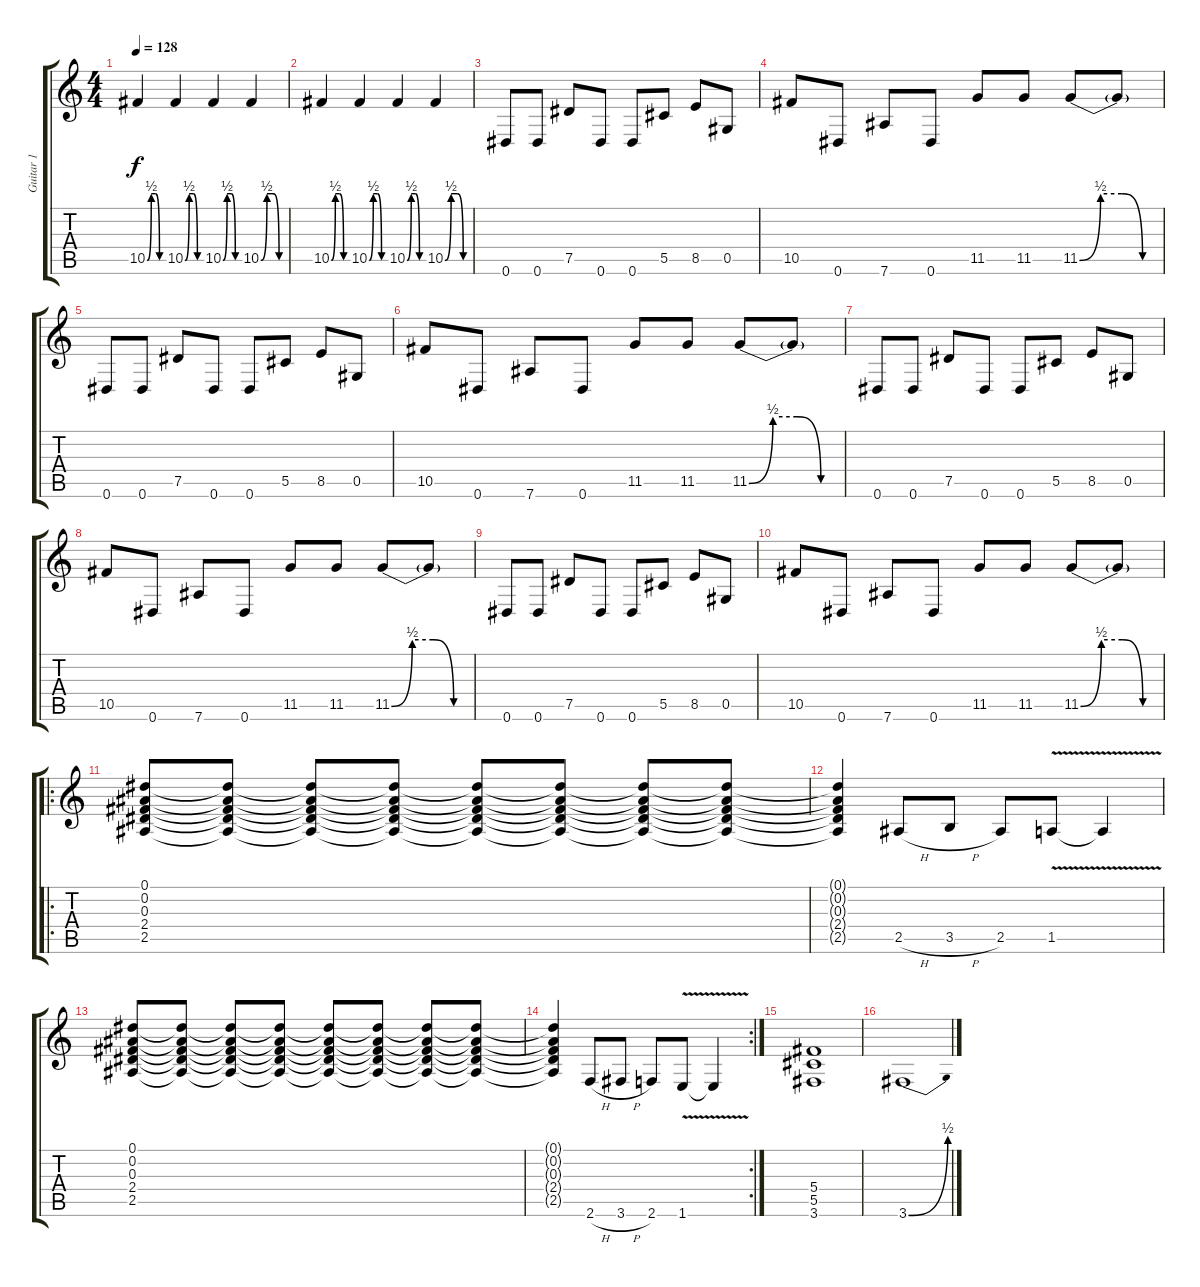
\track ("Guitar 1" "Guitar 1") {instrument distortionguitar}
\staff {score tabs}
\tuning (Eb4 Bb3 Gb3 Db3 Ab2 Eb2) {hide}
\ts (4 4)
\tempo 128
\clef g2
\ks c
10.5{be (custom 0 0 15 2 30 2 45 0 60 0)}.4{dy f} 10.5{be (custom 0 0 15 2 30 2 45 0 60 0)}.4 10.5{be (custom 0 0 15 2 30 2 45 0 60 0)}.4 10.5{be (custom 0 0 15 2 30 2 45 0 60 0)}.4 |
10.5{be (custom 0 0 15 2 30 2 45 0 60 0)}.4 10.5{be (custom 0 0 15 2 30 2 45 0 60 0)}.4 10.5{be (custom 0 0 15 2 30 2 45 0 60 0)}.4 10.5{be (custom 0 0 15 2 30 2 45 0 60 0)}.4 |
0.6.8 0.6.8 7.5.8 0.6.8 0.6.8 5.5.8 8.5.8 0.5.8 |
10.5.8 0.6.8 7.6.8 0.6.8 11.5.8 11.5.8 11.5{be (custom 0 0 15 2 30 2 45 0 60 0)}.8 11.5{t}.8 |
0.6.8 0.6.8 7.5.8 0.6.8 0.6.8 5.5.8 8.5.8 0.5.8 |
10.5.8 0.6.8 7.6.8 0.6.8 11.5.8 11.5.8 11.5{be (custom 0 0 15 2 30 2 45 0 60 0)}.8 11.5{t}.8 |
0.6.8 0.6.8 7.5.8 0.6.8 0.6.8 5.5.8 8.5.8 0.5.8 |
10.5.8 0.6.8 7.6.8 0.6.8 11.5.8 11.5.8 11.5{be (custom 0 0 15 2 30 2 45 0 60 0)}.8 11.5{t}.8 |
0.6.8 0.6.8 7.5.8 0.6.8 0.6.8 5.5.8 8.5.8 0.5.8 |
10.5.8 0.6.8 7.6.8 0.6.8 11.5.8 11.5.8 11.5{be (custom 0 0 15 2 30 2 45 0 60 0)}.8 11.5{t}.8 |
\ro
(0.1 0.2 0.3 2.4 2.5).8 (0.1{t} 0.2{t} 0.3{t} 2.4{t} 2.5{t}).8 (0.1{t} 0.2{t} 0.3{t} 2.4{t} 2.5{t}).8 (0.1{t} 0.2{t} 0.3{t} 2.4{t} 2.5{t}).8 (0.1{t} 0.2{t} 0.3{t} 2.4{t} 2.5{t}).8 (0.1{t} 0.2{t} 0.3{t} 2.4{t} 2.5{t}).8 (0.1{t} 0.2{t} 0.3{t} 2.4{t} 2.5{t}).8 (0.1{t} 0.2{t} 0.3{t} 2.4{t} 2.5{t}).8 |
(0.1{t} 0.2{t} 0.3{t} 2.4{t} 2.5{t}).4 2.5{h}.8 3.5{h}.8 2.5.8 1.5{v}.8 1.5{t}.4 |
(0.1 0.2 0.3 2.4 2.5).8 (0.1{t} 0.2{t} 0.3{t} 2.4{t} 2.5{t}).8 (0.1{t} 0.2{t} 0.3{t} 2.4{t} 2.5{t}).8 (0.1{t} 0.2{t} 0.3{t} 2.4{t} 2.5{t}).8 (0.1{t} 0.2{t} 0.3{t} 2.4{t} 2.5{t}).8 (0.1{t} 0.2{t} 0.3{t} 2.4{t} 2.5{t}).8 (0.1{t} 0.2{t} 0.3{t} 2.4{t} 2.5{t}).8 (0.1{t} 0.2{t} 0.3{t} 2.4{t} 2.5{t}).8 |
\rc 2
(0.1{t} 0.2{t} 0.3{t} 2.4{t} 2.5{t}).4 2.6{h}.8 3.6{h}.8 2.6.8 1.6{v}.8 1.6{t}.4 |
(5.4 5.5 3.6).1 |
3.6{be (bend 0 0 60 2)}.1
